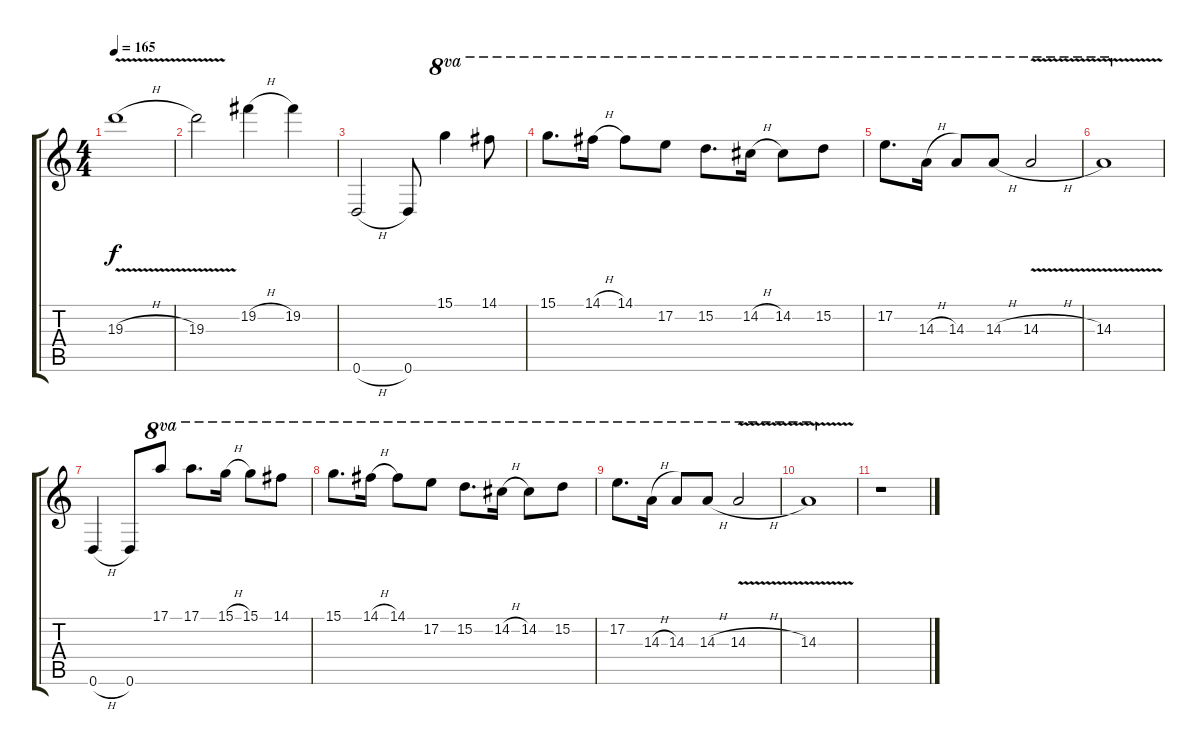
\track "" {instrument overdrivenguitar}
\staff {score tabs}
\tuning (E4 B3 G3 D3 A2 D2) {hide}
\ts (4 4)
\tempo 165
\clef g2
\ks c
19.3{v h}.1{dy f} |
19.3{v}.2 19.2{h}.4 19.2.4 |
0.6{h}.2 0.6.8 15.1.4{ot 8va} 14.1.8{ot 8va} |
15.1.8{d ot 8va} 14.1{h}.16{ot 8va} 14.1.8{ot 8va} 17.2.8{ot 8va} 15.2.8{d ot 8va} 14.2{h}.16{ot 8va} 14.2.8{ot 8va} 15.2.8{ot 8va} |
17.2.8{d ot 8va} 14.3{h}.16{ot 8va} 14.3.8{ot 8va} 14.3{h}.8{ot 8va} 14.3{v h}.2{ot 8va} |
14.3{v}.1{ot 8va} |
0.6{h}.4 0.6.8 17.1.8{ot 8va} 17.1.8{d ot 8va} 15.1{h}.16{ot 8va} 15.1.8{ot 8va} 14.1.8{ot 8va} |
15.1.8{d ot 8va} 14.1{h}.16{ot 8va} 14.1.8{ot 8va} 17.2.8{ot 8va} 15.2.8{d ot 8va} 14.2{h}.16{ot 8va} 14.2.8{ot 8va} 15.2.8{ot 8va} |
17.2.8{d ot 8va} 14.3{h}.16{ot 8va} 14.3.8{ot 8va} 14.3{h}.8{ot 8va} 14.3{v h}.2{ot 8va} |
14.3{v}.1{ot 8va} |
r.1
